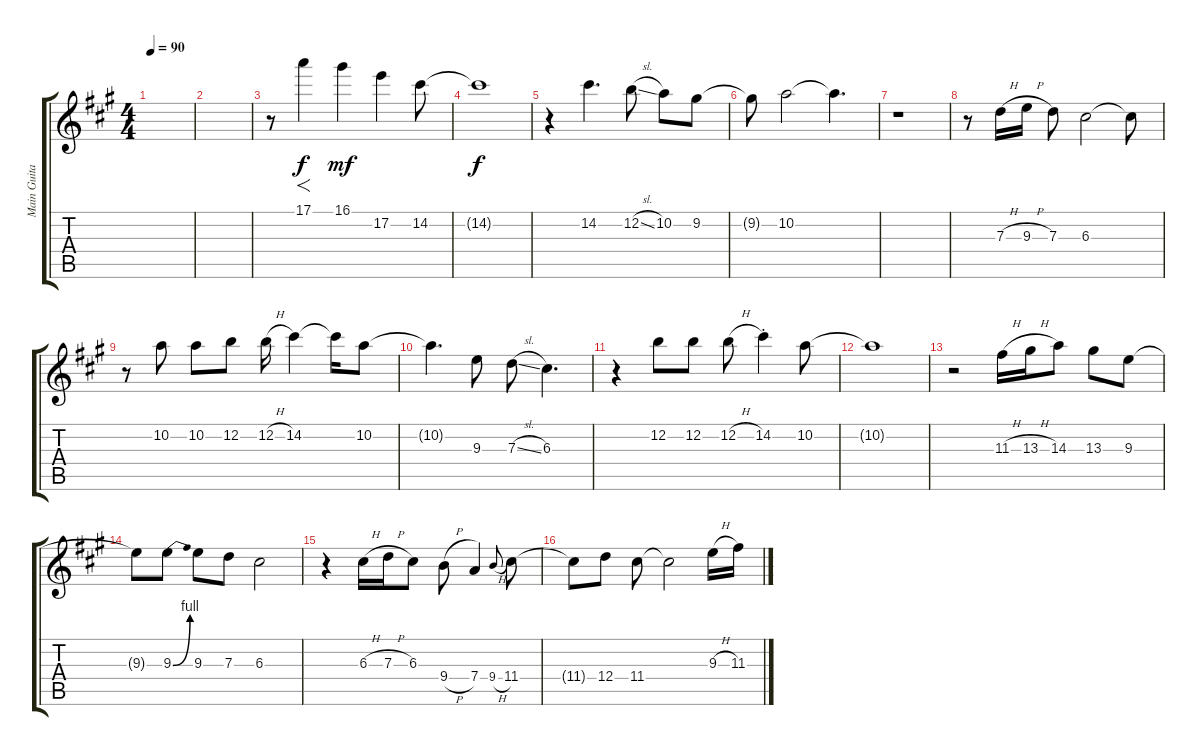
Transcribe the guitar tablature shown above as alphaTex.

\track ("Main Guitar" "Main Guita") {instrument electricguitarjazz}
\staff {score tabs}
\tuning (E4 B3 G3 D3 A2 E2) {hide}
\ts (4 4)
\tempo 90
\clef g2
\ks a
|
|
r.8 17.1.4{f} 16.1.4{dy mf} 17.2.4 14.2.8 |
14.2{t}.1{dy f} |
r.4 14.2.4{d} 12.2{sl}.8 10.2.8 9.2.8 |
9.2{t}.8 10.2.2 10.2{t}.4{d} |
r.1 |
r.8 7.3{h}.16 9.3{h}.16 7.3.8 6.3.2 6.3{t}.8 |
r.8 10.2.8 10.2.8 12.2.8 12.2{h}.16 14.2.4 14.2{t}.16 10.2.8 |
10.2{t}.4{d} 9.3.8 7.3{sl}.8 6.3.4{d} |
r.4 12.2.8 12.2.8 12.2{h}.8 14.2{st}.4 10.2.8 |
10.2{t}.1 |
r.2 11.3{h}.16 13.3{h}.16 14.3.8 13.3.8 9.3.8 |
9.3{t}.8 9.3{be (bend 0 0 60 4)}.8 9.3.8 7.3.8 6.3.2 |
r.4 6.3{h}.16 7.3{h}.16 6.3.8 9.4{h}.8 7.4.4 9.4{h}.8{gr onbeat} 11.4.8 |
11.4{t}.8 12.4.8 11.4.8 11.4{t}.2 9.3{h}.16 11.3.16
